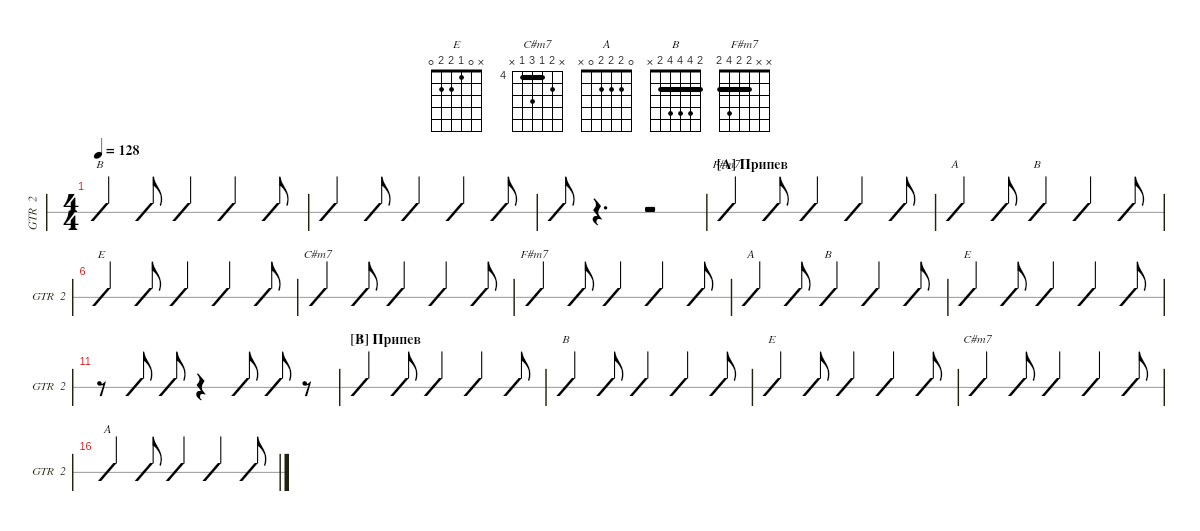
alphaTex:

\defaultSystemsLayout 4
\hideDynamics
\bracketExtendMode groupsimilarinstruments
\singleTrackTrackNamePolicy allsystems
\multiTrackTrackNamePolicy allsystems
\otherSystemsTrackNameOrientation horizontal
\defaultBarNumberDisplay FirstOfSystem
\track ("Electric Guitar 2" "GTR  2") {instrument electricguitarclean}
\staff {slash}
\tuning (E4 B3 G3 D3 A2 E2)
\chord ("E" x 0 1 2 2 0)
\chord ("C#m7" x 5 4 6 4 x) {firstfret 4 barre 4}
\chord ("A" 0 2 2 2 0 x)
\chord ("B" 2 4 4 4 2 x) {barre 2}
\chord ("F#m7" x x 2 2 4 2) {barre (2 2)}
\ts (4 4)
\tempo 128
\clef g2
\ks e
(2.5 4.4 4.3 4.2 2.1).4{ch "B" dy mf} (2.5 4.4 4.3 4.2 2.1).8 (2.5 4.4 4.3 4.2 2.1).4 (2.5 4.4 4.3 4.2 2.1).4 (2.5 4.4 4.3 4.2 2.1).8 |
(0.6 2.5 2.4 1.3 0.2).4 (0.6 2.5 2.4 1.3 0.2).8 (0.6 2.5 2.4 1.3 0.2).4 (0.6 2.5 2.4 1.3 0.2).4 (0.6 2.5 2.4 1.3 0.2).8 |
(0.6 2.5 2.4 1.3 0.2).8{bd 184} r.4{d} r.2 |
\section ("A" "Припев")
(2.6 4.5 2.4 2.3).4{ch "F#m7"} (2.6 4.5 2.4 2.3).8 (2.6 4.5 2.4 2.3).4 (2.6 4.5 2.4 2.3).4 (2.6 4.5 2.4 2.3).8 |
(0.5 2.4 2.3 2.2 0.1).4{ch "A"} (0.5 2.4 2.3 2.2 0.1).8 (2.5 4.4 4.3 4.2 2.1).4{ch "B"} (2.5 4.4 4.3 4.2 2.1).4 (2.5 4.4 4.3 4.2 2.1).8 |
(0.6 2.5 2.4 1.3 0.2).4{ch "E"} (0.6 2.5 2.4 1.3 0.2).8 (0.6 2.5 2.4 1.3 0.2).4 (0.6 2.5 2.4 1.3 0.2).4 (0.6 2.5 2.4 1.3 0.2).8 |
(4.5 6.4 4.3 5.2).4{ch "C#m7"} (4.5 6.4 4.3 5.2).8 (4.5 6.4 4.3 5.2).4 (4.5 6.4 4.3 5.2).4 (4.5 6.4 4.3 5.2).8 |
(2.6 4.5 2.4 2.3).4{ch "F#m7"} (2.6 4.5 2.4 2.3).8 (2.6 4.5 2.4 2.3).4 (2.6 4.5 2.4 2.3).4 (2.6 4.5 2.4 2.3).8 |
(0.5 2.4 2.3 2.2 0.1).4{ch "A"} (0.5 2.4 2.3 2.2 0.1).8 (2.5 4.4 4.3 4.2 2.1).4{ch "B"} (2.5 4.4 4.3 4.2 2.1).4 (2.5 4.4 4.3 4.2 2.1).8 |
(0.6 2.5 2.4 1.3 0.2).4{ch "E"} (0.6 2.5 2.4 1.3 0.2).8 (0.6 2.5 2.4 1.3 0.2).4 (0.6 2.5 2.4 1.3 0.2).4 (0.6 2.5 2.4 1.3 0.2).8 |
r.8 (0.6 2.5 2.4 1.3 0.2).8 (0.6 2.5 2.4 1.3 0.2).8 r.4 (0.6 2.5 2.4 1.3 0.2).8 (0.6 2.5 2.4 1.3 0.2).8 r.8 |
\section ("B" "Припев")
(0.5 2.4 2.3 2.2 0.1).4{ch "A"} (0.5 2.4 2.3 2.2 0.1).8 (0.5 2.4 2.3 2.2 0.1).4 (0.5 2.4 2.3 2.2 0.1).4 (0.5 2.4 2.3 2.2 0.1).8 |
(2.5 4.4 4.3 4.2 2.1).4{ch "B"} (2.5 4.4 4.3 4.2 2.1).8 (2.5 4.4 4.3 4.2 2.1).4 (2.5 4.4 4.3 4.2 2.1).4 (2.5 4.4 4.3 4.2 2.1).8 |
(0.6 2.5 2.4 1.3 0.2).4{ch "E"} (0.6 2.5 2.4 1.3 0.2).8 (0.6 2.5 2.4 1.3 0.2).4 (0.6 2.5 2.4 1.3 0.2).4 (0.6 2.5 2.4 1.3 0.2).8 |
(4.5 6.4 4.3 5.2).4{ch "C#m7"} (4.5 6.4 4.3 5.2).8 (4.5 6.4 4.3 5.2).4 (4.5 6.4 4.3 5.2).4 (4.5 6.4 4.3 5.2).8 |
(0.5 2.4 2.3 2.2 0.1).4{ch "A"} (0.5 2.4 2.3 2.2 0.1).8 (0.5 2.4 2.3 2.2 0.1).4 (0.5 2.4 2.3 2.2 0.1).4 (0.5 2.4 2.3 2.2 0.1).8
